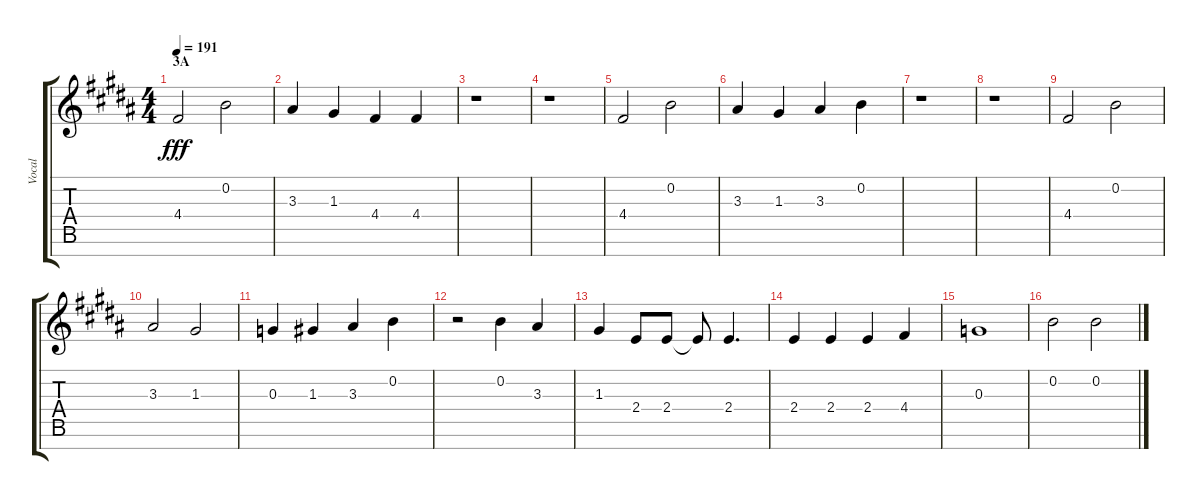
\track ("Vocal" "Vocal") {instrument voiceoohs}
\staff {score tabs}
\tuning (E5 B4 G4 D4 A3 E3 B2) {hide}
\ts (4 4)
\section ("" "3A")
\tempo 191
\clef g2
\ks b
4.4.2{dy fff} 0.2.2 |
3.3.4 1.3.4 4.4.4 4.4.4 |
r.1 |
r.1 |
4.4.2 0.2.2 |
3.3.4 1.3.4 3.3.4 0.2.4 |
r.1 |
r.1 |
4.4.2 0.2.2 |
3.3.2 1.3.2 |
0.3.4 1.3.4 3.3.4 0.2.4 |
r.2 0.2.4 3.3.4 |
1.3.4 2.4.8 2.4.8 2.4{t}.8 2.4.4{d} |
2.4.4 2.4.4 2.4.4 4.4.4 |
0.3.1 |
0.2.2 0.2.2
